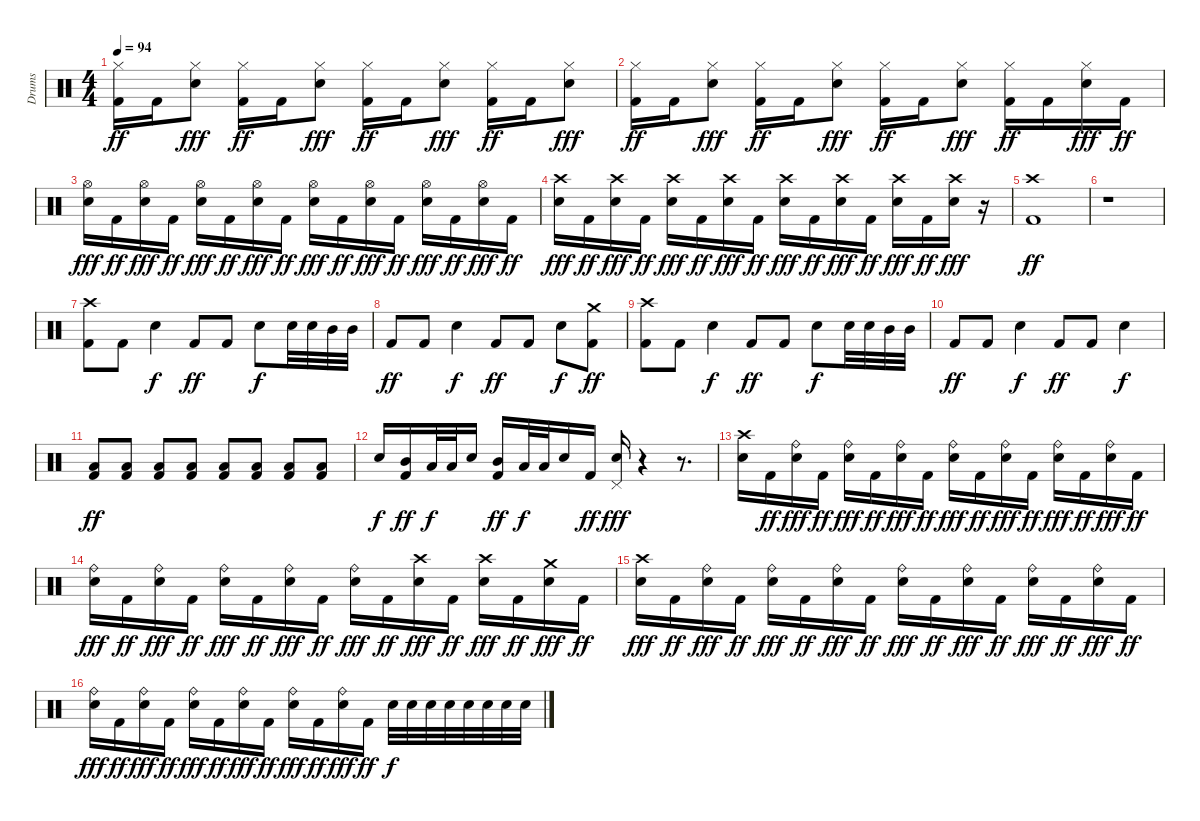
\track ("Drums" "Drums") {instrument percussion}
\staff {score}
\articulation defaults
\ts (4 4)
\tempo 94
\clef neutral
\ks c
("Hi-Hat (closed)" "Kick (hit) 2").16{dy ff} "Kick (hit) 2".16 ("Hi-Hat (closed)" "Electric Snare (hit)").8{dy fff} ("Hi-Hat (closed)" "Kick (hit) 2").16{dy ff} "Kick (hit) 2".16 ("Hi-Hat (closed)" "Electric Snare (hit)").8{dy fff} ("Hi-Hat (closed)" "Kick (hit) 2").16{dy ff} "Kick (hit) 2".16 ("Hi-Hat (closed)" "Electric Snare (hit)").8{dy fff} ("Hi-Hat (closed)" "Kick (hit) 2").16{dy ff} "Kick (hit) 2".16 ("Hi-Hat (closed)" "Electric Snare (hit)").8{dy fff} |
("Hi-Hat (closed)" "Kick (hit) 2").16{dy ff} "Kick (hit) 2".16 ("Hi-Hat (closed)" "Electric Snare (hit)").8{dy fff} ("Hi-Hat (closed)" "Kick (hit) 2").16{dy ff} "Kick (hit) 2".16 ("Hi-Hat (closed)" "Electric Snare (hit)").8{dy fff} ("Hi-Hat (closed)" "Kick (hit) 2").16{dy ff} "Kick (hit) 2".16 ("Hi-Hat (closed)" "Electric Snare (hit)").8{dy fff} ("Hi-Hat (closed)" "Kick (hit) 2").16{dy ff} "Kick (hit) 2".16 ("Hi-Hat (closed)" "Electric Snare (hit)").16{dy fff} "Kick (hit) 2".16{dy ff} |
("Hi-Hat (open)" "Electric Snare (hit)").16{dy fff} "Kick (hit) 2".16{dy ff} ("Hi-Hat (open)" "Electric Snare (hit)").16{dy fff} "Kick (hit) 2".16{dy ff} ("Hi-Hat (open)" "Electric Snare (hit)").16{dy fff} "Kick (hit) 2".16{dy ff} ("Hi-Hat (open)" "Electric Snare (hit)").16{dy fff} "Kick (hit) 2".16{dy ff} ("Hi-Hat (open)" "Electric Snare (hit)").16{dy fff} "Kick (hit) 2".16{dy ff} ("Hi-Hat (open)" "Electric Snare (hit)").16{dy fff} "Kick (hit) 2".16{dy ff} ("Hi-Hat (open)" "Electric Snare (hit)").16{dy fff} "Kick (hit) 2".16{dy ff} ("Hi-Hat (open)" "Electric Snare (hit)").16{dy fff} "Kick (hit) 2".16{dy ff} |
("Crash high (hit)" "Electric Snare (hit)").16{dy fff} "Kick (hit) 2".16{dy ff} ("Crash high (hit)" "Electric Snare (hit)").16{dy fff} "Kick (hit) 2".16{dy ff} ("Crash high (hit)" "Electric Snare (hit)").16{dy fff} "Kick (hit) 2".16{dy ff} ("Crash high (hit)" "Electric Snare (hit)").16{dy fff} "Kick (hit) 2".16{dy ff} ("Crash high (hit)" "Electric Snare (hit)").16{dy fff} "Kick (hit) 2".16{dy ff} ("Crash high (hit)" "Electric Snare (hit)").16{dy fff} "Kick (hit) 2".16{dy ff} ("Crash high (hit)" "Electric Snare (hit)").16{dy fff} "Kick (hit) 2".16{dy ff} ("Crash high (hit)" "Electric Snare (hit)").16{dy fff} r.16 |
("Crash high (hit)" "Kick (hit) 2").1{dy ff} |
r.1 |
("Crash high (hit)" "Kick (hit) 2").8 "Kick (hit) 2".8 "Electric Snare (hit)".4{dy f} "Kick (hit) 2".8{dy ff} "Kick (hit) 2".8 "Electric Snare (hit)".8{dy f} "Electric Snare (hit)".32 "Electric Snare (hit)".32 "Mid Tom (hit)".32 "Mid Tom (hit)".32 |
"Kick (hit) 2".8{dy ff} "Kick (hit) 2".8 "Electric Snare (hit)".4{dy f} "Kick (hit) 2".8{dy ff} "Kick (hit) 2".8 "Electric Snare (hit)".8{dy f} ("Crash medium (hit)" "Kick (hit) 2").8{dy ff} |
("Crash high (hit)" "Kick (hit) 2").8 "Kick (hit) 2".8 "Electric Snare (hit)".4{dy f} "Kick (hit) 2".8{dy ff} "Kick (hit) 2".8 "Electric Snare (hit)".8{dy f} "Electric Snare (hit)".32 "Electric Snare (hit)".32 "Mid Tom (hit)".32 "Mid Tom (hit)".32 |
"Kick (hit) 2".8{dy ff} "Kick (hit) 2".8 "Electric Snare (hit)".4{dy f} "Kick (hit) 2".8{dy ff} "Kick (hit) 2".8 "Electric Snare (hit)".4{dy f} |
("Low Floor Tom (hit)" "Kick (hit) 2").8{dy ff} ("Low Floor Tom (hit)" "Kick (hit) 2").8 ("Low Floor Tom (hit)" "Kick (hit) 2").8 ("Low Floor Tom (hit)" "Kick (hit) 2").8 ("Low Floor Tom (hit)" "Kick (hit) 2").8 ("Low Floor Tom (hit)" "Kick (hit) 2").8 ("Low Floor Tom (hit)" "Kick (hit) 2").8 ("Low Floor Tom (hit)" "Kick (hit) 2").8 |
"Electric Snare (hit)".16{dy f} ("Mid Tom (hit)" "Kick (hit) 2").16{dy ff} "Low Tom (hit)".32{dy f} "Low Tom (hit)".32 "Electric Snare (hit)".16 ("Mid Tom (hit)" "Kick (hit) 2").16{dy ff} "Low Tom (hit)".32{dy f} "Low Tom (hit)".32 "Electric Snare (hit)".16 "Kick (hit) 2".16{dy ff} ("Pedal Hi-Hat (hit)" "Electric Snare (hit)").16{dy fff} r.4 r.8{d} |
("Crash high (hit)" "Electric Snare (hit)").16 "Kick (hit) 2".16{dy ff} ("Ride (bell)" "Electric Snare (hit)").16{dy fff} "Kick (hit) 2".16{dy ff} ("Ride (bell)" "Electric Snare (hit)").16{dy fff} "Kick (hit) 2".16{dy ff} ("Ride (bell)" "Electric Snare (hit)").16{dy fff} "Kick (hit) 2".16{dy ff} ("Ride (bell)" "Electric Snare (hit)").16{dy fff} "Kick (hit) 2".16{dy ff} ("Ride (bell)" "Electric Snare (hit)").16{dy fff} "Kick (hit) 2".16{dy ff} ("Ride (bell)" "Electric Snare (hit)").16{dy fff} "Kick (hit) 2".16{dy ff} ("Ride (bell)" "Electric Snare (hit)").16{dy fff} "Kick (hit) 2".16{dy ff} |
("Ride (bell)" "Electric Snare (hit)").16{dy fff} "Kick (hit) 2".16{dy ff} ("Ride (bell)" "Electric Snare (hit)").16{dy fff} "Kick (hit) 2".16{dy ff} ("Ride (bell)" "Electric Snare (hit)").16{dy fff} "Kick (hit) 2".16{dy ff} ("Ride (bell)" "Electric Snare (hit)").16{dy fff} "Kick (hit) 2".16{dy ff} ("Ride (bell)" "Electric Snare (hit)").16{dy fff} "Kick (hit) 2".16{dy ff} ("Crash high (hit)" "Electric Snare (hit)").16{dy fff} "Kick (hit) 2".16{dy ff} ("Crash high (hit)" "Electric Snare (hit)").16{dy fff} "Kick (hit) 2".16{dy ff} ("Crash medium (hit)" "Electric Snare (hit)").16{dy fff} "Kick (hit) 2".16{dy ff} |
("Crash high (hit)" "Electric Snare (hit)").16{dy fff} "Kick (hit) 2".16{dy ff} ("Ride (bell)" "Electric Snare (hit)").16{dy fff} "Kick (hit) 2".16{dy ff} ("Ride (bell)" "Electric Snare (hit)").16{dy fff} "Kick (hit) 2".16{dy ff} ("Ride (bell)" "Electric Snare (hit)").16{dy fff} "Kick (hit) 2".16{dy ff} ("Ride (bell)" "Electric Snare (hit)").16{dy fff} "Kick (hit) 2".16{dy ff} ("Ride (bell)" "Electric Snare (hit)").16{dy fff} "Kick (hit) 2".16{dy ff} ("Ride (bell)" "Electric Snare (hit)").16{dy fff} "Kick (hit) 2".16{dy ff} ("Ride (bell)" "Electric Snare (hit)").16{dy fff} "Kick (hit) 2".16{dy ff} |
("Ride (bell)" "Electric Snare (hit)").16{dy fff} "Kick (hit) 2".16{dy ff} ("Ride (bell)" "Electric Snare (hit)").16{dy fff} "Kick (hit) 2".16{dy ff} ("Ride (bell)" "Electric Snare (hit)").16{dy fff} "Kick (hit) 2".16{dy ff} ("Ride (bell)" "Electric Snare (hit)").16{dy fff} "Kick (hit) 2".16{dy ff} ("Ride (bell)" "Electric Snare (hit)").16{dy fff} "Kick (hit) 2".16{dy ff} ("Ride (bell)" "Electric Snare (hit)").16{dy fff} "Kick (hit) 2".16{dy ff} "Electric Snare (hit)".32{dy f} "Electric Snare (hit)".32 "Electric Snare (hit)".32 "Electric Snare (hit)".32 "Electric Snare (hit)".32 "Electric Snare (hit)".32 "Electric Snare (hit)".32 "Electric Snare (hit)".32
